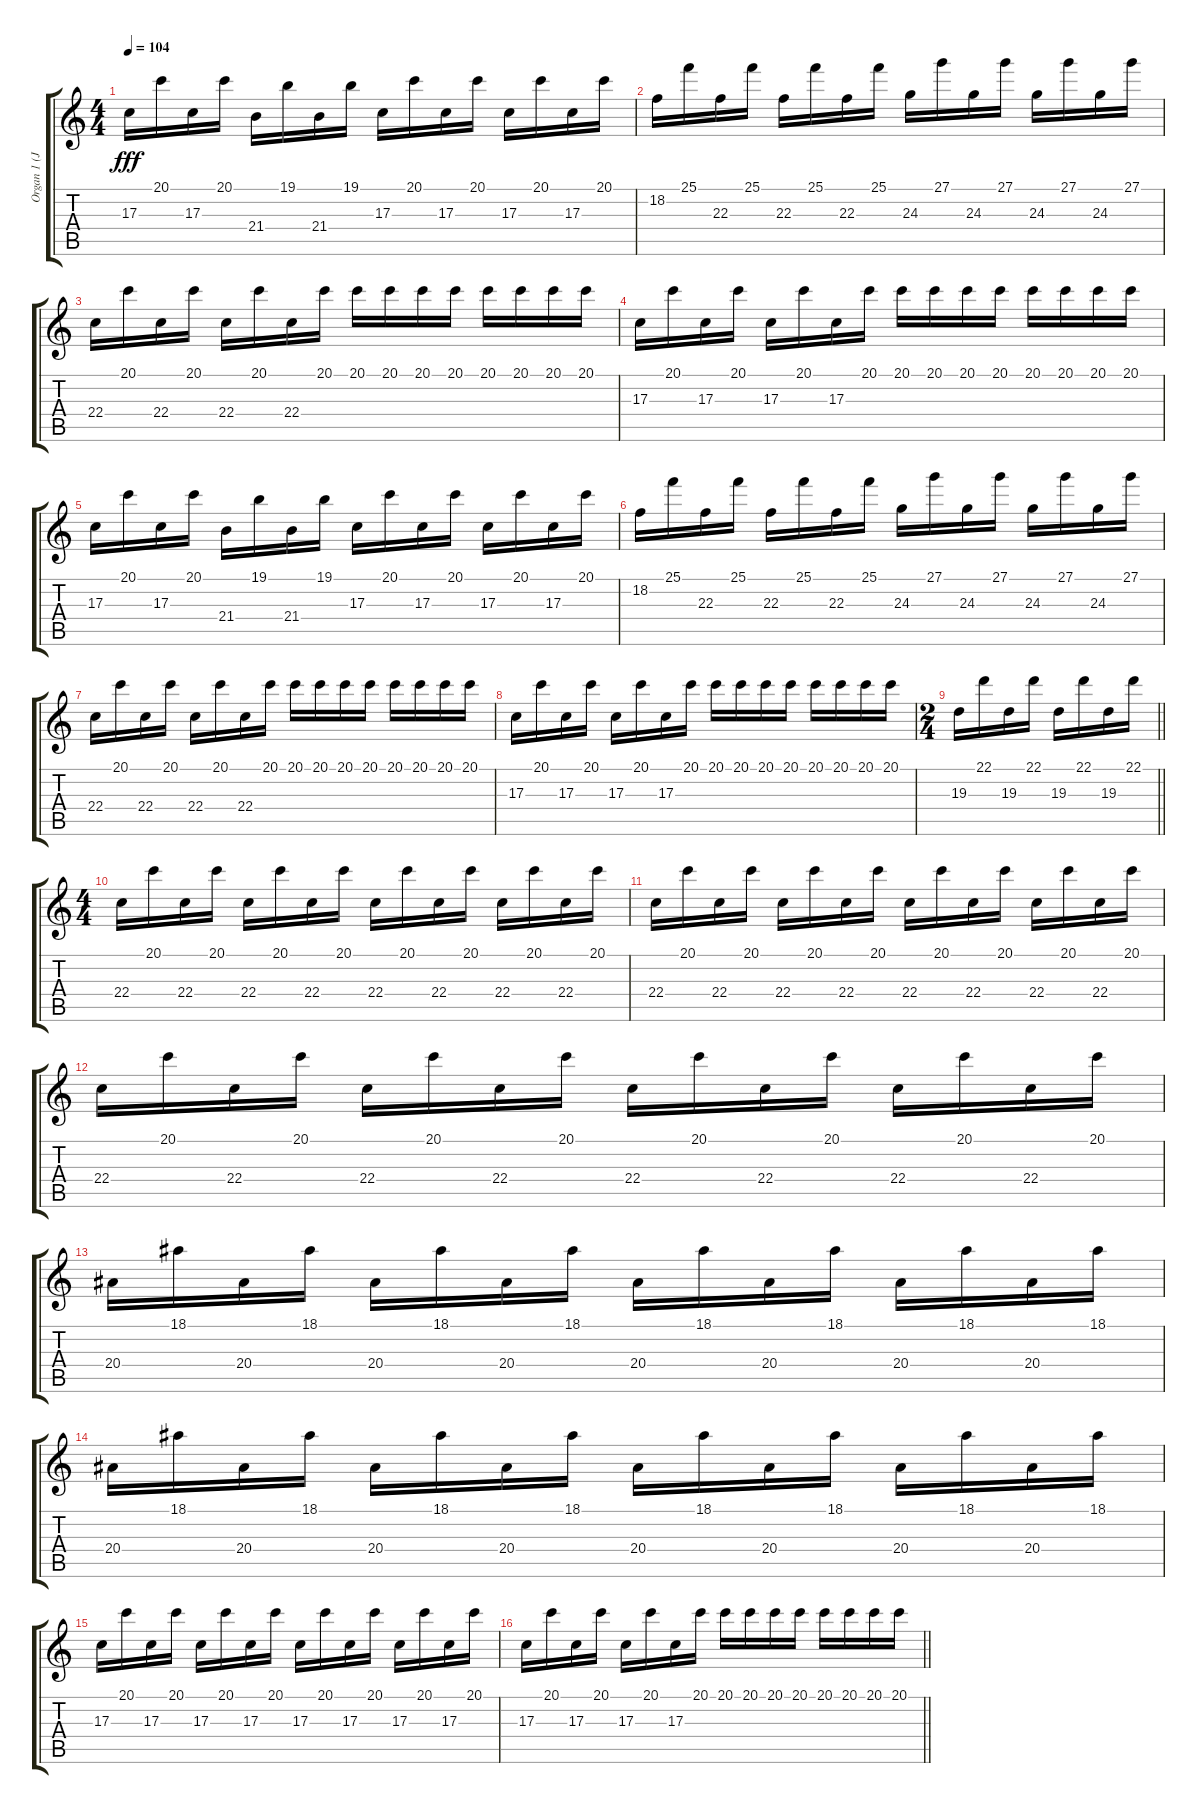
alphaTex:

\track ("Organ 1 (John Linnell)" "Organ 1 (J") {instrument drawbarorgan}
\staff {score tabs}
\tuning (E4 B3 G3 D3 A2 E2) {hide}
\ts (4 4)
\tempo 104
\clef g2
\ks c
17.3.16{dy fff} 20.1.16 17.3.16 20.1.16 21.4.16 19.1.16 21.4.16 19.1.16 17.3.16 20.1.16 17.3.16 20.1.16 17.3.16 20.1.16 17.3.16 20.1.16 |
18.2.16 25.1.16 22.3.16 25.1.16 22.3.16 25.1.16 22.3.16 25.1.16 24.3.16 27.1.16 24.3.16 27.1.16 24.3.16 27.1.16 24.3.16 27.1.16 |
22.4.16 20.1.16 22.4.16 20.1.16 22.4.16 20.1.16 22.4.16 20.1.16 20.1.16 20.1.16 20.1.16 20.1.16 20.1.16 20.1.16 20.1.16 20.1.16 |
17.3.16 20.1.16 17.3.16 20.1.16 17.3.16 20.1.16 17.3.16 20.1.16 20.1.16 20.1.16 20.1.16 20.1.16 20.1.16 20.1.16 20.1.16 20.1.16 |
17.3.16 20.1.16 17.3.16 20.1.16 21.4.16 19.1.16 21.4.16 19.1.16 17.3.16 20.1.16 17.3.16 20.1.16 17.3.16 20.1.16 17.3.16 20.1.16 |
18.2.16 25.1.16 22.3.16 25.1.16 22.3.16 25.1.16 22.3.16 25.1.16 24.3.16 27.1.16 24.3.16 27.1.16 24.3.16 27.1.16 24.3.16 27.1.16 |
22.4.16 20.1.16 22.4.16 20.1.16 22.4.16 20.1.16 22.4.16 20.1.16 20.1.16 20.1.16 20.1.16 20.1.16 20.1.16 20.1.16 20.1.16 20.1.16 |
17.3.16 20.1.16 17.3.16 20.1.16 17.3.16 20.1.16 17.3.16 20.1.16 20.1.16 20.1.16 20.1.16 20.1.16 20.1.16 20.1.16 20.1.16 20.1.16 |
\ts (2 4)
\barLineRight lightlight
19.3.16 22.1.16 19.3.16 22.1.16 19.3.16 22.1.16 19.3.16 22.1.16 |
\ts (4 4)
22.4.16 20.1.16 22.4.16 20.1.16 22.4.16 20.1.16 22.4.16 20.1.16 22.4.16 20.1.16 22.4.16 20.1.16 22.4.16 20.1.16 22.4.16 20.1.16 |
22.4.16 20.1.16 22.4.16 20.1.16 22.4.16 20.1.16 22.4.16 20.1.16 22.4.16 20.1.16 22.4.16 20.1.16 22.4.16 20.1.16 22.4.16 20.1.16 |
22.4.16 20.1.16 22.4.16 20.1.16 22.4.16 20.1.16 22.4.16 20.1.16 22.4.16 20.1.16 22.4.16 20.1.16 22.4.16 20.1.16 22.4.16 20.1.16 |
20.4.16 18.1.16 20.4.16 18.1.16 20.4.16 18.1.16 20.4.16 18.1.16 20.4.16 18.1.16 20.4.16 18.1.16 20.4.16 18.1.16 20.4.16 18.1.16 |
20.4.16 18.1.16 20.4.16 18.1.16 20.4.16 18.1.16 20.4.16 18.1.16 20.4.16 18.1.16 20.4.16 18.1.16 20.4.16 18.1.16 20.4.16 18.1.16 |
17.3.16 20.1.16 17.3.16 20.1.16 17.3.16 20.1.16 17.3.16 20.1.16 17.3.16 20.1.16 17.3.16 20.1.16 17.3.16 20.1.16 17.3.16 20.1.16 |
\barLineRight lightlight
17.3.16 20.1.16 17.3.16 20.1.16 17.3.16 20.1.16 17.3.16 20.1.16 20.1.16 20.1.16 20.1.16 20.1.16 20.1.16 20.1.16 20.1.16 20.1.16
